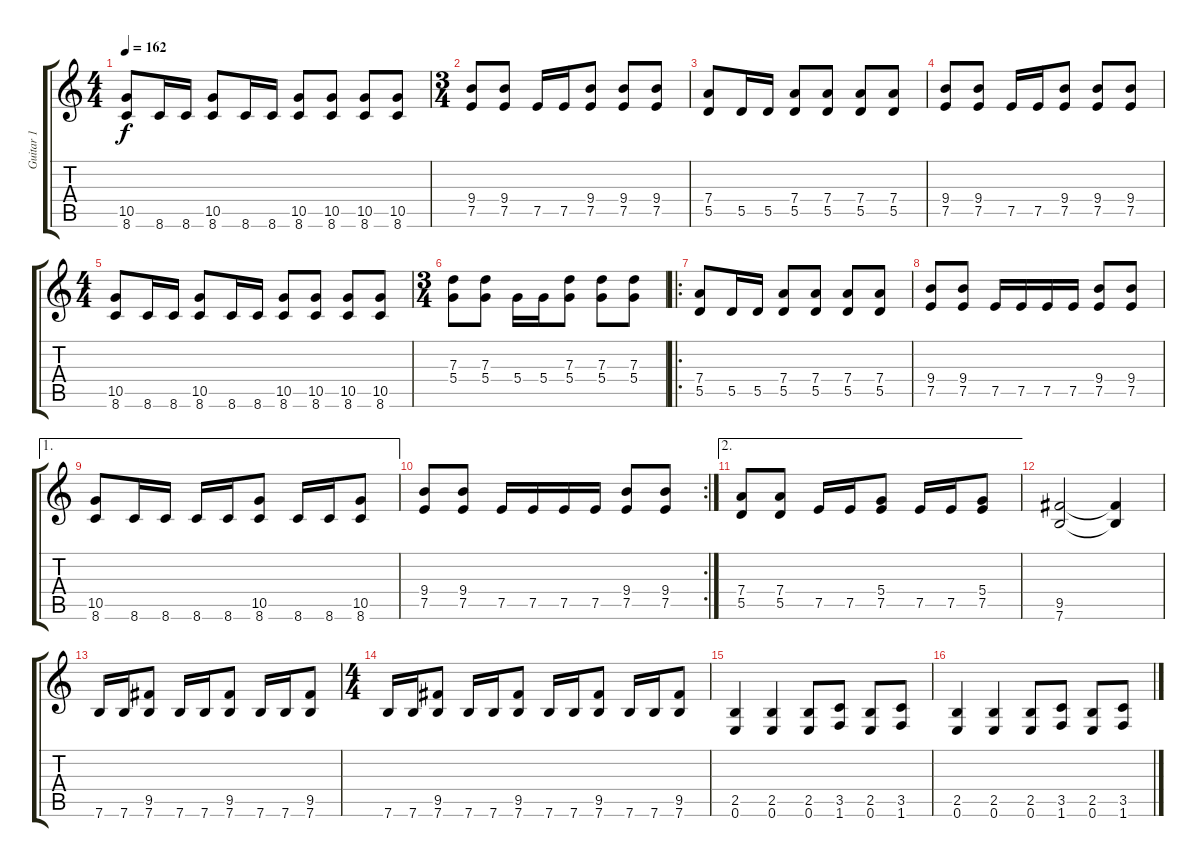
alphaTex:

\track ("Guitar 1" "Guitar 1") {instrument distortionguitar}
\staff {score tabs}
\tuning (E4 B3 G3 D3 A2 E2) {hide}
\ts (4 4)
\tempo 162
\clef g2
\ks c
(10.5 8.6).8{dy f} 8.6.16 8.6.16 (10.5 8.6).8 8.6.16 8.6.16 (10.5 8.6).8 (10.5 8.6).8 (10.5 8.6).8 (10.5 8.6).8 |
\ts (3 4)
(9.4 7.5).8 (9.4 7.5).8 7.5.16 7.5.16 (9.4 7.5).8 (9.4 7.5).8 (9.4 7.5).8 |
(7.4 5.5).8 5.5.16 5.5.16 (7.4 5.5).8 (7.4 5.5).8 (7.4 5.5).8 (7.4 5.5).8 |
(9.4 7.5).8 (9.4 7.5).8 7.5.16 7.5.16 (9.4 7.5).8 (9.4 7.5).8 (9.4 7.5).8 |
\ts (4 4)
(10.5 8.6).8 8.6.16 8.6.16 (10.5 8.6).8 8.6.16 8.6.16 (10.5 8.6).8 (10.5 8.6).8 (10.5 8.6).8 (10.5 8.6).8 |
\ts (3 4)
(7.3 5.4).8 (7.3 5.4).8 5.4.16 5.4.16 (7.3 5.4).8 (7.3 5.4).8 (7.3 5.4).8 |
\ro
(7.4 5.5).8 5.5.16 5.5.16 (7.4 5.5).8 (7.4 5.5).8 (7.4 5.5).8 (7.4 5.5).8 |
(9.4 7.5).8 (9.4 7.5).8 7.5.16 7.5.16 7.5.16 7.5.16 (9.4 7.5).8 (9.4 7.5).8 |
\ae 1
(10.5 8.6).8 8.6.16 8.6.16 8.6.16 8.6.16 (10.5 8.6).8 8.6.16 8.6.16 (10.5 8.6).8 |
\rc 2
(9.4 7.5).8 (9.4 7.5).8 7.5.16 7.5.16 7.5.16 7.5.16 (9.4 7.5).8 (9.4 7.5).8 |
\ae 2
(7.4 5.5).8 (7.4 5.5).8 7.5.16 7.5.16 (5.4 7.5).8 7.5.16 7.5.16 (5.4 7.5).8 |
(9.5 7.6).2 (9.5{t} 7.6{t}).4 |
7.6.16 7.6.16 (9.5 7.6).8 7.6.16 7.6.16 (9.5 7.6).8 7.6.16 7.6.16 (9.5 7.6).8 |
\ts (4 4)
7.6.16 7.6.16 (9.5 7.6).8 7.6.16 7.6.16 (9.5 7.6).8 7.6.16 7.6.16 (9.5 7.6).8 7.6.16 7.6.16 (9.5 7.6).8 |
(2.5 0.6).4 (2.5 0.6).4 (2.5 0.6).8 (3.5 1.6).8 (2.5 0.6).8 (3.5 1.6).8 |
(2.5 0.6).4 (2.5 0.6).4 (2.5 0.6).8 (3.5 1.6).8 (2.5 0.6).8 (3.5 1.6).8
